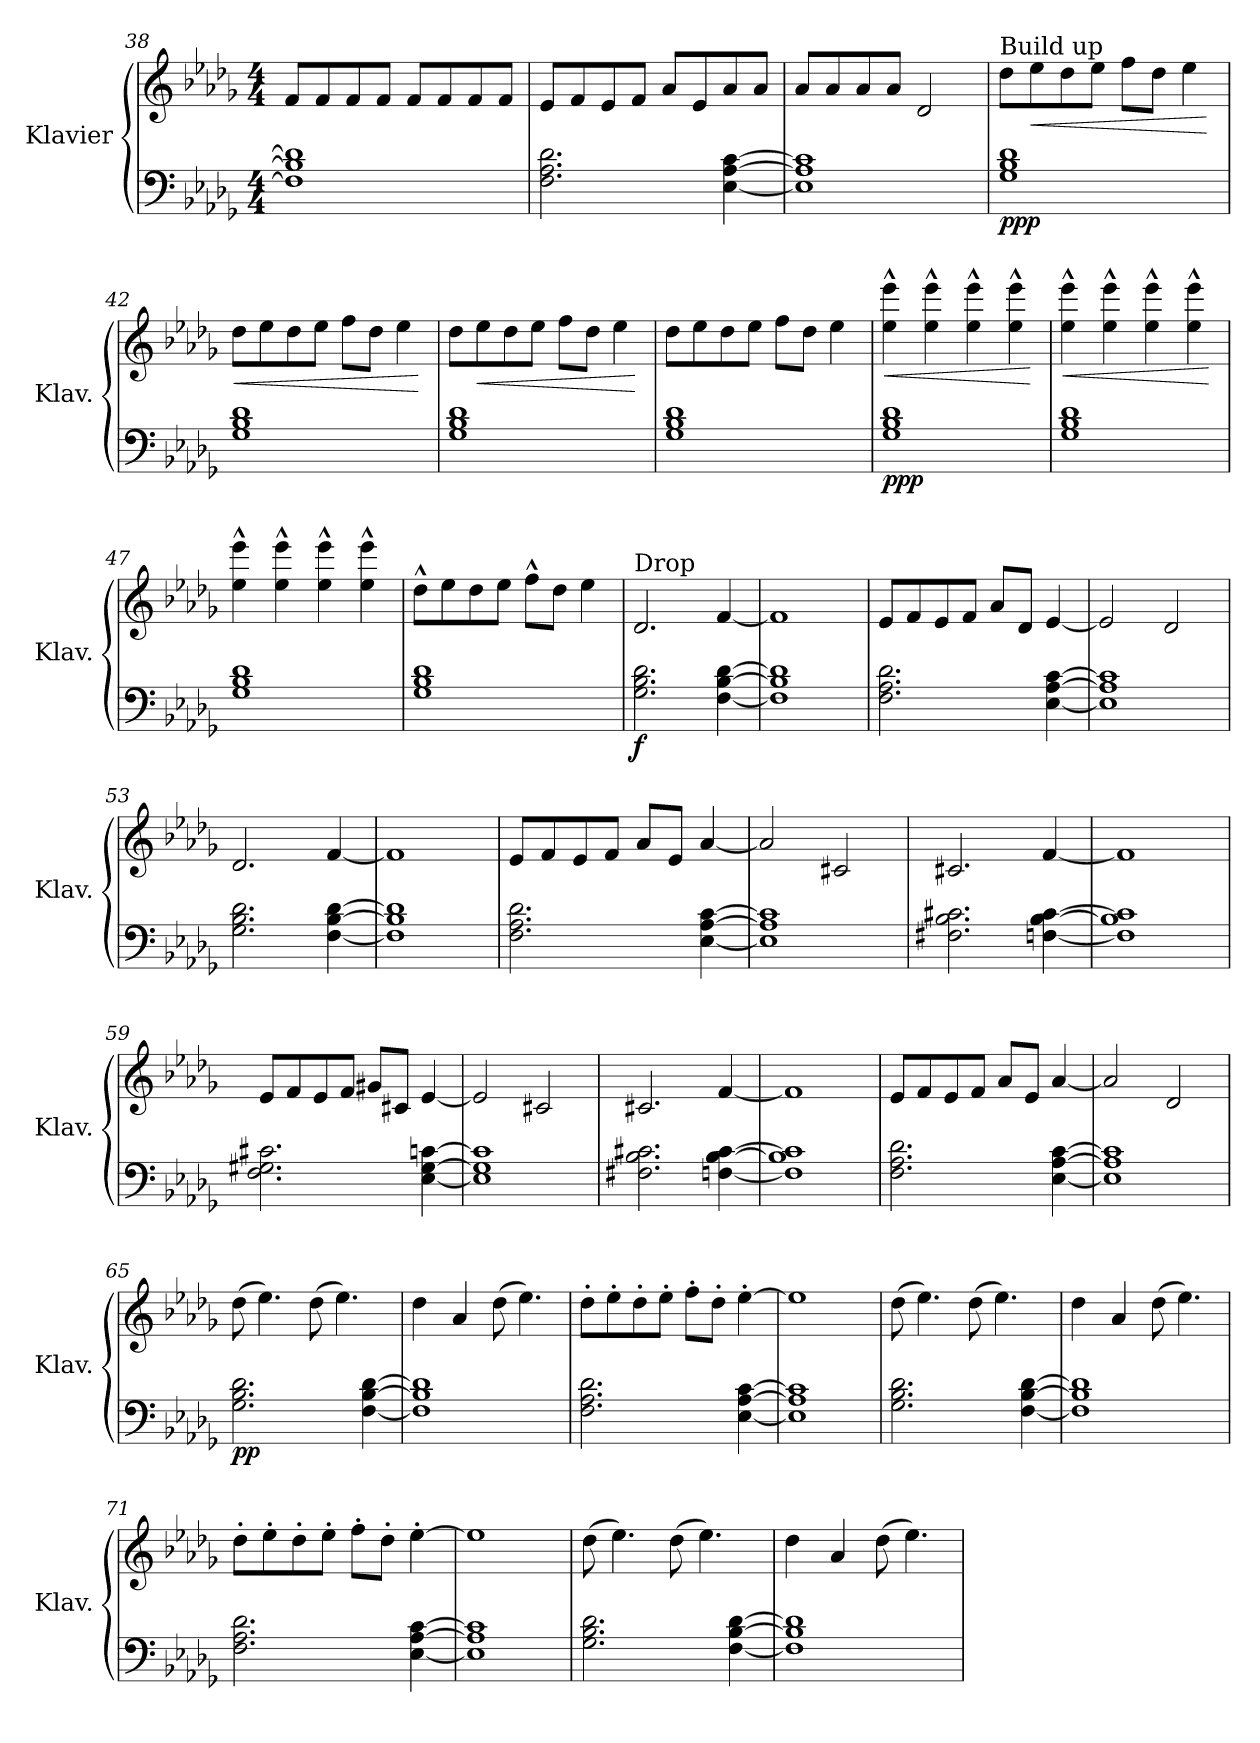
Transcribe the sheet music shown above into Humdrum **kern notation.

**kern	**kern	**dynam
*part1	*part1	*part1
*staff2	*staff1	*staff1/2
*I"Klavier	*	*
*I'Klav.	*	*
*clefF4	*clefG2	*
*k[b-e-a-d-g-]	*k[b-e-a-d-g-]	*
*M4/4	*M4/4	*
=38	=38	=38
1F] 1B-] 1d-]	8f/L	.
.	8f/	.
.	8f/	.
.	8f/J	.
.	8f/L	.
.	8f/	.
.	8f/	.
.	8f/J	.
=39	=39	=39
2.F\ 2.A-\ 2.d-\	8e-/L	.
.	8f/	.
.	8e-/	.
.	8f/J	.
.	8a-/L	.
.	8e-/	.
[4E-\ [4A-\ [4c\	8a-/	.
.	8a-/J	.
=40	=40	=40
1E-] 1A-] 1c]	8a-/L	.
.	8a-/	.
.	8a-/	.
.	8a-/J	.
.	2d-/	.
!!LO:LB:g=z
=41	=41	=41
!	!LO:TX:a:t=Build up	!
!	!	!LO:DY:b=2
!	!	!LO:DY:n=1:b
1G- 1B- 1d-	8dd-\L	pp p
!	!	!LO:HP:b
.	8ee-\	<
.	8dd-\	.
.	8ee-\J	.
.	8ff\L	.
.	8dd-\J	.
.	4ee-\	.
.	.	[
=42	=42	=42
!	!	!LO:HP:b
1G- 1B- 1d-	8dd-\L	<
.	8ee-\	.
.	8dd-\	.
.	8ee-\J	.
.	8ff\L	.
.	8dd-\J	.
.	4ee-\	.
.	.	[
=43	=43	=43
!	!	!LO:DY:b=2
!	!	!LO:DY:n=1:b
1G- 1B- 1d-	8dd-\L	p mf
!	!	!LO:HP:b
.	8ee-\	<
.	8dd-\	.
.	8ee-\J	.
.	8ff\L	.
.	8dd-\J	.
.	4ee-\	.
.	.	[
=44	=44	=44
!	!	!LO:DY:b=2
!	!	!LO:DY:n=1:b
1G- 1B- 1d-	8dd-\L	mf f
.	8ee-\	.
.	8dd-\	.
.	8ee-\J	.
.	8ff\L	.
.	8dd-\J	.
.	4ee-\	.
=45	=45	=45
!	!	!LO:HP:b
!	!	!LO:DY:n=1:b=2
!	!	!LO:DY:n=2:b
1G- 1B- 1d-	4ee-\^^ 4eee-\^^	< pp p
.	4ee-\^^ 4eee-\^^	.
.	4ee-\^^ 4eee-\^^	.
.	4ee-\^^ 4eee-\^^	.
.	.	[
=46	=46	=46
!	!	!LO:HP:b
!	!	!LO:DY:n=1:b=2
!	!	!LO:DY:n=2:b
1G- 1B- 1d-	4ee-\^^ 4eee-\^^	< p mf
.	4ee-\^^ 4eee-\^^	.
.	4ee-\^^ 4eee-\^^	.
.	4ee-\^^ 4eee-\^^	.
.	.	[
!!LO:LB:g=z
=47	=47	=47
!	!	!LO:DY:b=2
!	!	!LO:DY:n=1:b
1G- 1B- 1d-	4ee-\^^ 4eee-\^^	mf f
.	4ee-\^^ 4eee-\^^	.
.	4ee-\^^ 4eee-\^^	.
.	4ee-\^^ 4eee-\^^	.
=48	=48	=48
1G- 1B- 1d-	8dd-^^\L	.
.	8ee-\	.
.	8dd-\	.
.	8ee-\J	.
.	8ff^^\L	.
.	8dd-\J	.
.	4ee-\	.
=49	=49	=49
!	!LO:TX:a:t=Drop	!
!	!	!LO:DY:b=2
2.G-\ 2.B-\ 2.d-\	2.d-/	f
[4F\ [4B-\ [4d-\	[4f/	.
=50	=50	=50
1F] 1B-] 1d-]	1f]	.
=51	=51	=51
2.F\ 2.A-\ 2.d-\	8e-/L	.
.	8f/	.
.	8e-/	.
.	8f/J	.
.	8a-/L	.
.	8d-/J	.
[4E-\ [4A-\ [4c\	[4e-/	.
=52	=52	=52
1E-] 1A-] 1c]	2e-/]	.
.	2d-/	.
=53	=53	=53
2.G-\ 2.B-\ 2.d-\	2.d-/	.
[4F\ [4B-\ [4d-\	[4f/	.
=54	=54	=54
1F] 1B-] 1d-]	1f]	.
!!LO:LB:g=z
=55	=55	=55
2.F\ 2.A-\ 2.d-\	8e-/L	.
.	8f/	.
.	8e-/	.
.	8f/J	.
.	8a-/L	.
.	8e-/J	.
[4E-\ [4A-\ [4c\	[4a-/	.
=56	=56	=56
1E-] 1A-] 1c]	2a-/]	.
.	2c#X/	.
=57	=57	=57
2.F#X\ 2.B-\ 2.c#X\	2.c#X/	.
[4Fn\ [4B-\ [4c#\	[4f/	.
=58	=58	=58
1F] 1B-] 1c#]	1f]	.
=59	=59	=59
2.F\ 2.G#X\ 2.c#X\	8e-/L	.
.	8f/	.
.	8e-/	.
.	8f/J	.
.	8g#X/L	.
.	8c#X/J	.
[4E-\ [4G#\ [4cn\	[4e-/	.
=60	=60	=60
1E-] 1G#] 1c]	2e-/]	.
.	2c#X/	.
=61	=61	=61
2.F#X\ 2.B-\ 2.c#X\	2.c#X/	.
[4Fn\ [4B-\ [4c#\	[4f/	.
!!LO:LB:g=z
=62	=62	=62
1F] 1B-] 1c#]	1f]	.
=63	=63	=63
2.F\ 2.A-\ 2.d-\	8e-/L	.
.	8f/	.
.	8e-/	.
.	8f/J	.
.	8a-/L	.
.	8e-/J	.
[4E-\ [4A-\ [4c\	[4a-/	.
=64	=64	=64
1E-] 1A-] 1c]	2a-/]	.
.	2d-/	.
=65	=65	=65
!	!	!LO:DY:b=2
!	!	!LO:DY:n=1:b
2.G-\ 2.B-\ 2.d-\	(8dd-\	p p
.	4.ee-\)	.
.	(8dd-\	.
.	4.ee-\)	.
[4F\ [4B-\ [4d-\	.	.
=66	=66	=66
1F] 1B-] 1d-]	4dd-\	.
.	4a-/	.
.	(8dd-\	.
.	4.ee-\)	.
=67	=67	=67
2.F\ 2.A-\ 2.d-\	8dd-'\L	.
.	8ee-'\	.
.	8dd-'\	.
.	8ee-'\J	.
.	8ff'\L	.
.	8dd-'\J	.
[4E-\ [4A-\ [4c\	[4ee-'\	.
=68	=68	=68
1E-] 1A-] 1c]	1ee-]	.
=69	=69	=69
2.G-\ 2.B-\ 2.d-\	(8dd-\	.
.	4.ee-\)	.
.	(8dd-\	.
.	4.ee-\)	.
[4F\ [4B-\ [4d-\	.	.
!!LO:PB:g=z
=70	=70	=70
1F] 1B-] 1d-]	4dd-\	.
.	4a-/	.
.	(8dd-\	.
.	4.ee-\)	.
=71	=71	=71
2.F\ 2.A-\ 2.d-\	8dd-'\L	.
.	8ee-'\	.
.	8dd-'\	.
.	8ee-'\J	.
.	8ff'\L	.
.	8dd-'\J	.
[4E-\ [4A-\ [4c\	[4ee-'\	.
=72	=72	=72
1E-] 1A-] 1c]	1ee-]	.
=73	=73	=73
!	!	!LO:DY:b=2
!	!	!LO:DY:n=1:b
2.G-\ 2.B-\ 2.d-\	(8dd-\	p mf
.	4.ee-\)	.
.	(8dd-\	.
.	4.ee-\)	.
[4F\ [4B-\ [4d-\	.	.
=74	=74	=74
1F] 1B-] 1d-]	4dd-\	.
.	4a-/	.
.	(8dd-\	.
.	4.ee-\)	.
=	=	=
*-	*-	*-
